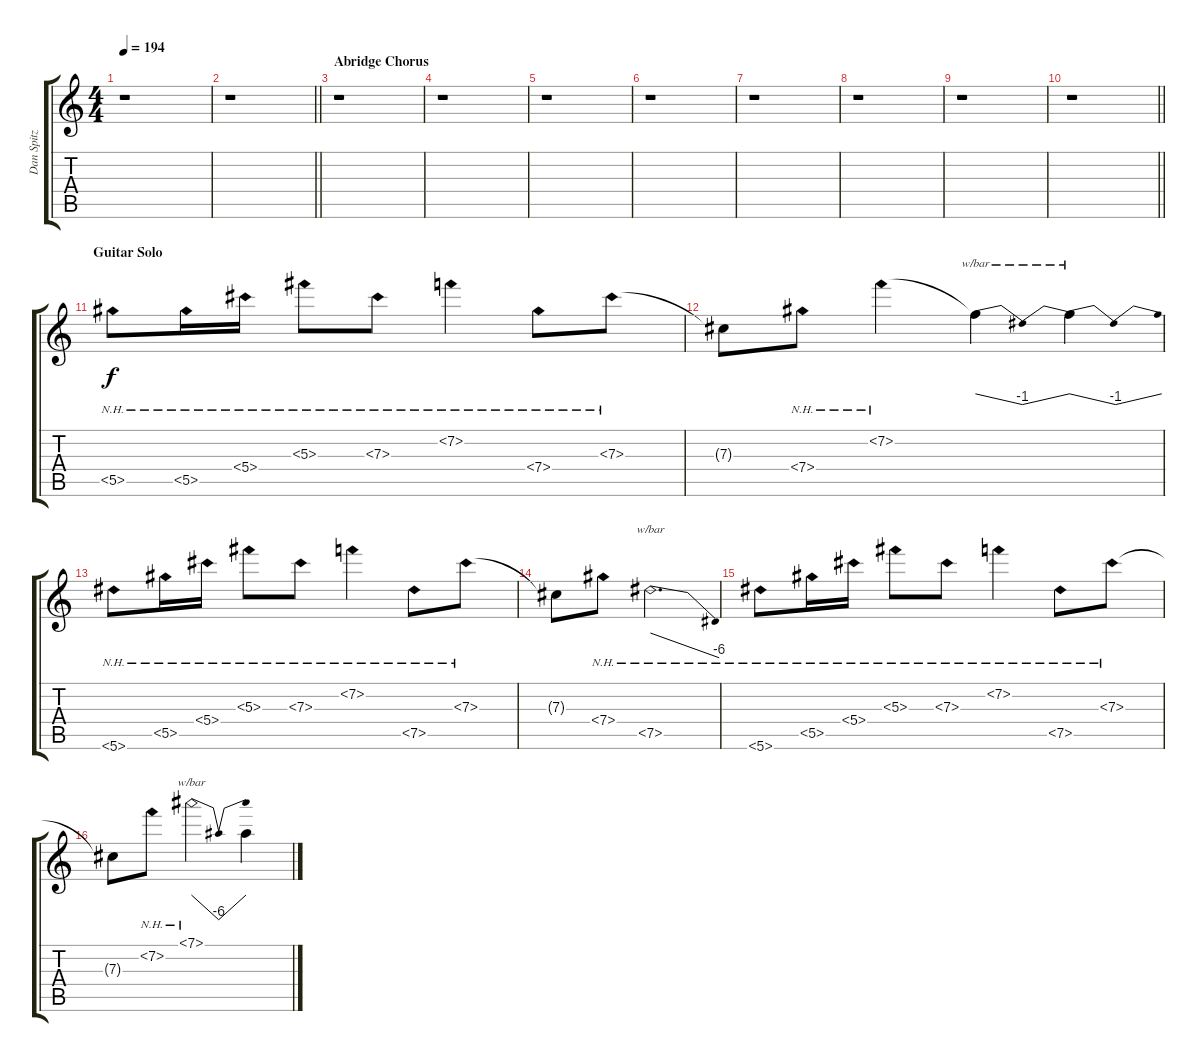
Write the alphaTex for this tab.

\track ("Dan Spitz Lead" "Dan Spitz ") {instrument overdrivenguitar}
\staff {score tabs}
\tuning (Eb4 Bb3 Gb3 Db3 Ab2 Eb2) {hide}
\ts (4 4)
\tempo 194
\clef g2
\ks c
r.1{dy f} |
\barLineRight lightlight
r.1 |
\section ("" "Abridge Chorus")
r.1 |
r.1 |
r.1 |
r.1 |
r.1 |
r.1 |
r.1 |
\barLineRight lightlight
r.1 |
\section ("" "Guitar Solo")
5.5{nh}.8 5.5{nh}.16 5.4{nh}.16 5.3{nh}.8 7.3{nh}.8 7.2{nh}.4 7.4{nh}.8 7.3{nh}.8 |
7.3{t}.8 7.4{nh}.8 7.2{nh}.4 7.2{t}.4{tbe (dip default 0 0 30 -4 60 0)} 7.2{t}.4{tbe (dip default 0 0 30 -4 60 0)} |
5.6{nh}.8 5.5{nh}.16 5.4{nh}.16 5.3{nh}.8 7.3{nh}.8 7.2{nh}.4 7.5{nh}.8 7.3{nh}.8 |
7.3{t}.8 7.4{nh}.8 7.5{nh}.2{d tbe (dive default 0 0 60 -24)} |
5.6{nh}.8 5.5{nh}.16 5.4{nh}.16 5.3{nh}.8 7.3{nh}.8 7.2{nh}.4 7.5{nh}.8 7.3{nh}.8 |
7.3{t}.8 7.2{nh}.8 7.1{nh}.2{tbe (dip default 0 0 30 -24 60 0)} 7.1{t}.4
